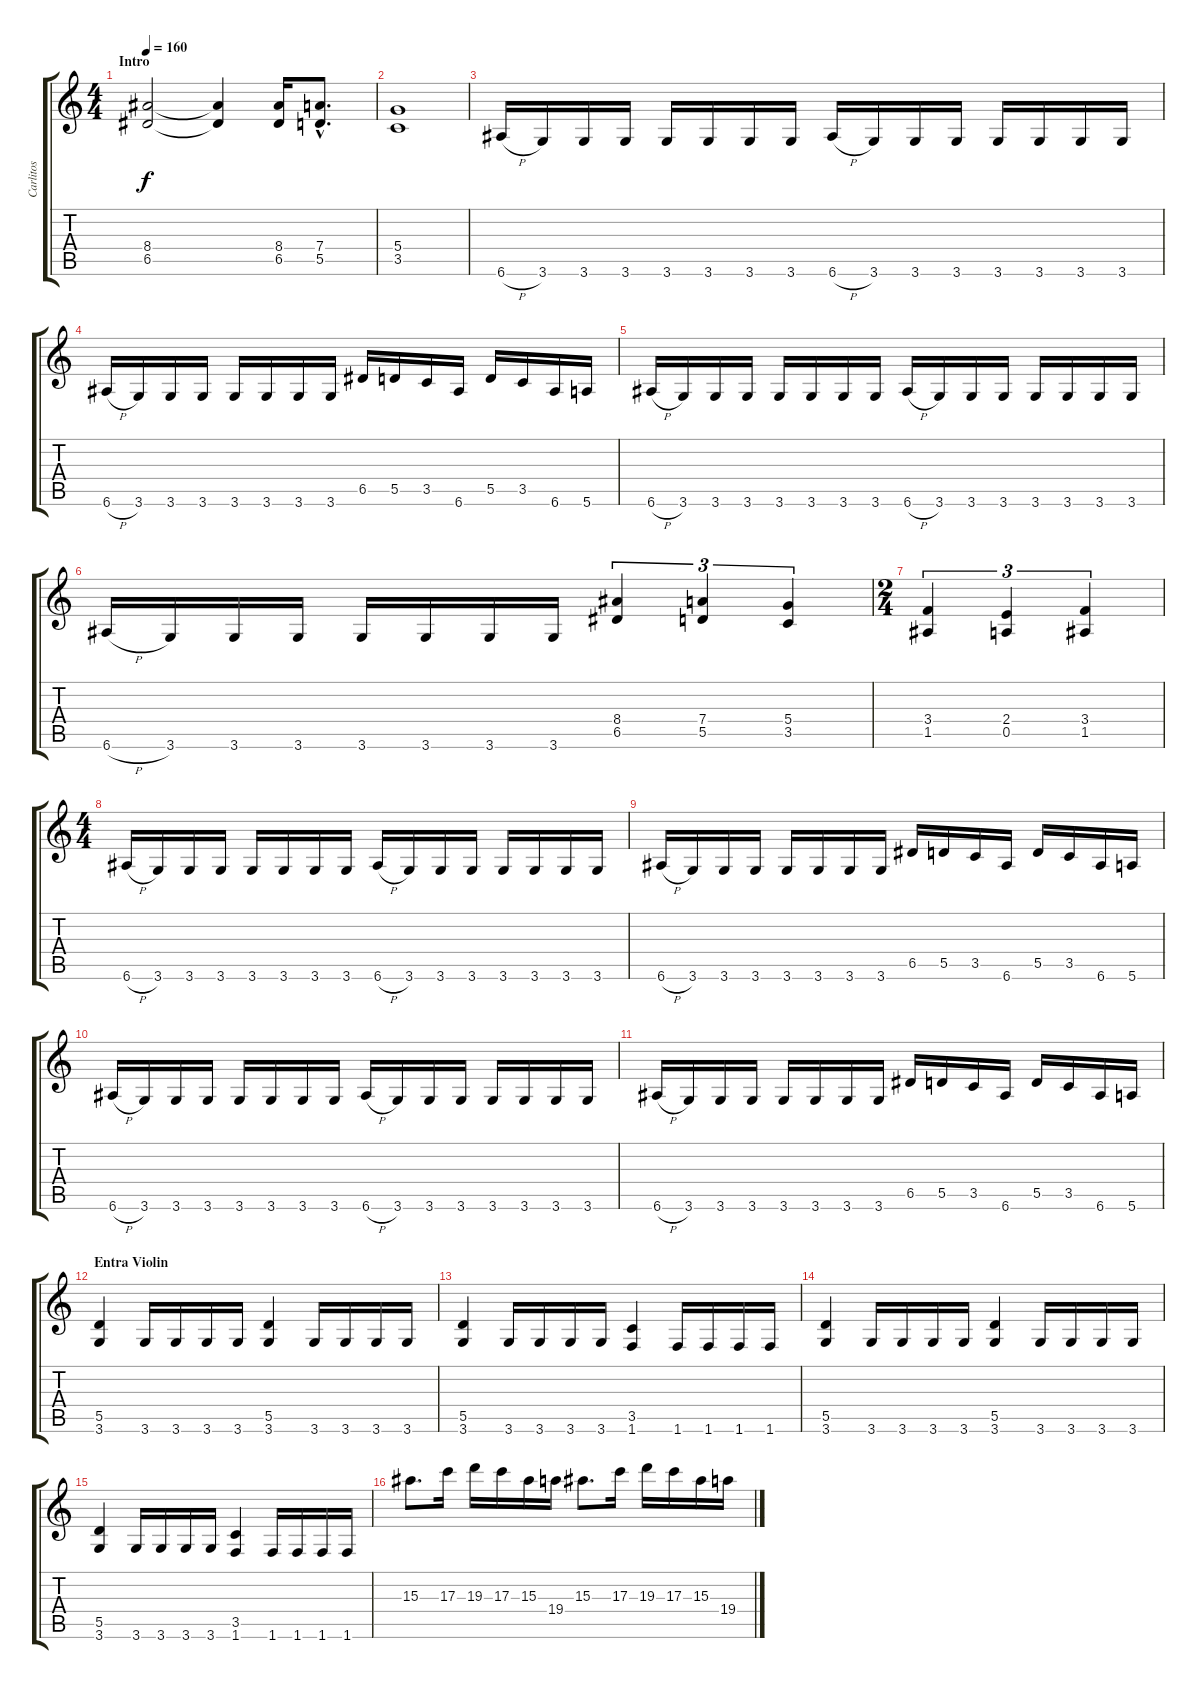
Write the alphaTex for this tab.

\track ("Carlitos" "Carlitos") {instrument distortionguitar}
\staff {score tabs}
\tuning (E4 B3 G3 D3 A2 E2) {hide}
\ts (4 4)
\section ("" "Intro")
\tempo 160
\clef g2
\ks c
(8.4 6.5).2{dy f instrument distortionguitar} (8.4{t} 6.5{t}).4 (8.4 6.5).16 (7.4{hac} 5.5{hac}).8{d} |
(5.4 3.5).1 |
6.6{h}.16 3.6.16 3.6.16 3.6.16 3.6.16 3.6.16 3.6.16 3.6.16 6.6{h}.16 3.6.16 3.6.16 3.6.16 3.6.16 3.6.16 3.6.16 3.6.16 |
6.6{h}.16 3.6.16 3.6.16 3.6.16 3.6.16 3.6.16 3.6.16 3.6.16 6.5.16 5.5.16 3.5.16 6.6.16 5.5.16 3.5.16 6.6.16 5.6.16 |
6.6{h}.16 3.6.16 3.6.16 3.6.16 3.6.16 3.6.16 3.6.16 3.6.16 6.6{h}.16 3.6.16 3.6.16 3.6.16 3.6.16 3.6.16 3.6.16 3.6.16 |
6.6{h}.16 3.6.16 3.6.16 3.6.16 3.6.16 3.6.16 3.6.16 3.6.16 (8.4 6.5).4{tu (3 2)} (7.4 5.5).4{tu (3 2)} (5.4 3.5).4{tu (3 2)} |
\ts (2 4)
(3.4 1.5).4{tu (3 2)} (2.4 0.5).4{tu (3 2)} (3.4 1.5).4{tu (3 2)} |
\ts (4 4)
6.6{h}.16 3.6.16 3.6.16 3.6.16 3.6.16 3.6.16 3.6.16 3.6.16 6.6{h}.16 3.6.16 3.6.16 3.6.16 3.6.16 3.6.16 3.6.16 3.6.16 |
6.6{h}.16 3.6.16 3.6.16 3.6.16 3.6.16 3.6.16 3.6.16 3.6.16 6.5.16 5.5.16 3.5.16 6.6.16 5.5.16 3.5.16 6.6.16 5.6.16 |
6.6{h}.16 3.6.16 3.6.16 3.6.16 3.6.16 3.6.16 3.6.16 3.6.16 6.6{h}.16 3.6.16 3.6.16 3.6.16 3.6.16 3.6.16 3.6.16 3.6.16 |
6.6{h}.16 3.6.16 3.6.16 3.6.16 3.6.16 3.6.16 3.6.16 3.6.16 6.5.16 5.5.16 3.5.16 6.6.16 5.5.16 3.5.16 6.6.16 5.6.16 |
\section ("" "Entra Violin")
(5.5 3.6).4 3.6.16 3.6.16 3.6.16 3.6.16 (5.5 3.6).4 3.6.16 3.6.16 3.6.16 3.6.16 |
(5.5 3.6).4 3.6.16 3.6.16 3.6.16 3.6.16 (3.5 1.6).4 1.6.16 1.6.16 1.6.16 1.6.16 |
(5.5 3.6).4 3.6.16 3.6.16 3.6.16 3.6.16 (5.5 3.6).4 3.6.16 3.6.16 3.6.16 3.6.16 |
(5.5 3.6).4 3.6.16 3.6.16 3.6.16 3.6.16 (3.5 1.6).4 1.6.16 1.6.16 1.6.16 1.6.16 |
15.3.8{d} 17.3.16 19.3.16 17.3.16 15.3.16 19.4.16 15.3.8{d} 17.3.16 19.3.16 17.3.16 15.3.16 19.4.16
